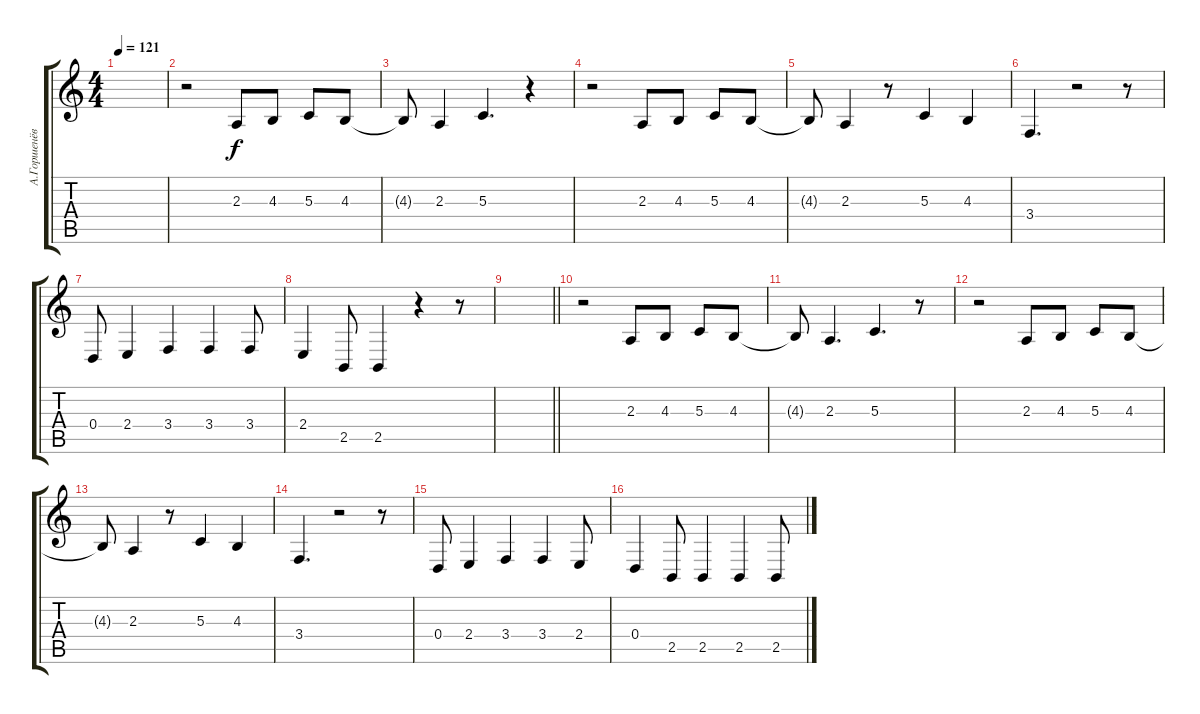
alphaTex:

\track ("А.Горшенёв" "А.Горшенёв") {instrument flute}
\staff {score tabs}
\tuning (E4 B3 G3 D3 A2 E2) {hide}
\ts (4 4)
\tempo 121
\clef g2
\ks c
|
r.2 2.3.8 4.3.8 5.3.8 4.3.8 |
4.3{t}.8 2.3.4 5.3.4{d} r.4 |
r.2 2.3.8 4.3.8 5.3.8 4.3.8 |
4.3{t}.8 2.3.4 r.8 5.3.4 4.3.4 |
3.4.4{d} r.2 r.8 |
0.4.8 2.4.4 3.4.4 3.4.4 3.4.8 |
2.4.4 2.5.8 2.5.4 r.4 r.8 |
\barLineRight lightlight
|
r.2 2.3.8 4.3.8 5.3.8 4.3.8 |
4.3{t}.8 2.3.4{d} 5.3.4{d} r.8 |
r.2 2.3.8 4.3.8 5.3.8 4.3.8 |
4.3{t}.8 2.3.4 r.8 5.3.4 4.3.4 |
3.4.4{d} r.2 r.8 |
0.4.8 2.4.4 3.4.4 3.4.4 2.4.8 |
0.4.4 2.5.8 2.5.4 2.5.4 2.5.8
